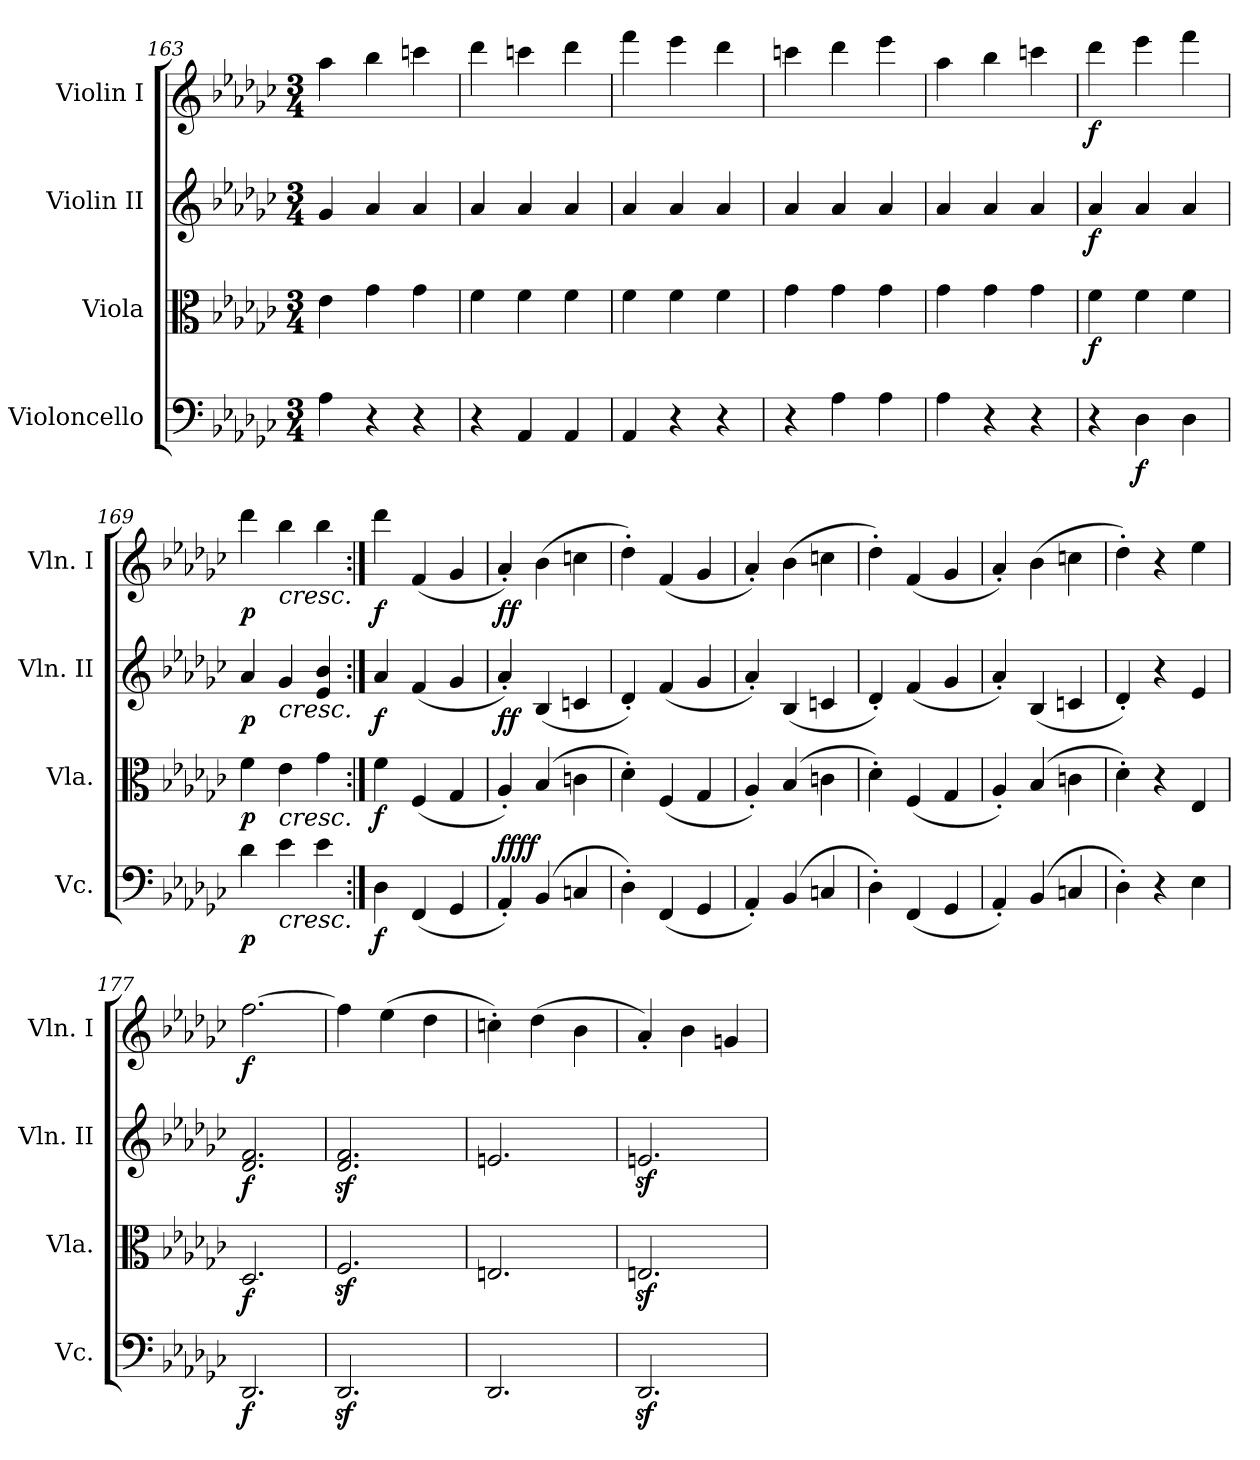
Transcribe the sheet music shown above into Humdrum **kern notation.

**kern	**dynam	**kern	**dynam	**kern	**dynam	**kern	**dynam
*part4	*part4	*part3	*part3	*part2	*part2	*part1	*part1
*staff4	*staff4	*staff3	*staff3	*staff2	*staff2	*staff1	*staff1
*I"Violoncello	*	*I"Viola	*	*I"Violin II	*	*I"Violin I	*
*I'Vc.	*	*I'Vla.	*	*I'Vln. II	*	*I'Vln. I	*
*clefF4	*	*clefC3	*	*clefG2	*	*clefG2	*
*k[b-e-a-d-g-c-]	*	*k[b-e-a-d-g-c-]	*	*k[b-e-a-d-g-c-]	*	*k[b-e-a-d-g-c-]	*
*e-:	*	*e-:	*	*e-:	*	*e-:	*
*M3/4	*	*M3/4	*	*M3/4	*	*M3/4	*
=163	=163	=163	=163	=163	=163	=163	=163
4A-	.	4e-	.	4g-	.	4aa-	.
4r	.	4g-	.	4a-	.	4bb-	.
4r	.	4g-	.	4a-	.	4cccn	.
=164	=164	=164	=164	=164	=164	=164	=164
4r	.	4f	.	4a-	.	4ddd-	.
4AA-	.	4f	.	4a-	.	4cccn	.
4AA-	.	4f	.	4a-	.	4ddd-	.
=165	=165	=165	=165	=165	=165	=165	=165
4AA-	.	4f	.	4a-	.	4fff	.
4r	.	4f	.	4a-	.	4eee-	.
4r	.	4f	.	4a-	.	4ddd-	.
=166	=166	=166	=166	=166	=166	=166	=166
4r	.	4g-	.	4a-	.	4cccn	.
4A-	.	4g-	.	4a-	.	4ddd-	.
4A-	.	4g-	.	4a-	.	4eee-	.
=167	=167	=167	=167	=167	=167	=167	=167
4A-	.	4g-	.	4a-	.	4aa-	.
4r	.	4g-	.	4a-	.	4bb-	.
4r	.	4g-	.	4a-	.	4cccn	.
=168	=168	=168	=168	=168	=168	=168	=168
4r	.	4f	f	4a-	f	4ddd-	f
4D-	f	4f	.	4a-	.	4eee-	.
4D-	.	4f	.	4a-	.	4fff	.
=169	=169	=169	=169	=169	=169	=169	=169
4d-	p	4f	p	4a-	p	4ddd-	p
!	!	!	!	!	!	!LO:TX:b:i:t=cresc.	!
!	!	!	!	!LO:TX:b:i:t=cresc.	!	!	!
!	!	!LO:TX:b:i:t=cresc.	!	!	!	!	!
!LO:TX:b:i:t=cresc.	!	!	!	!	!	!	!
4e-	.	4e-	.	4g-	.	4bb-	.
4e-	.	4g-	.	4e- 4b-	.	4bb-	.
=170:|!	=170:|!	=170:|!	=170:|!	=170:|!	=170:|!	=170:|!	=170:|!
4D-	f	4f	f	4a-	f	4ddd-	f
(4FF	.	(4F	.	(4f	.	(4f	.
4GG-	.	4G-	.	4g-	.	4g-	.
=171	=171	=171	=171	=171	=171	=171	=171
!	!LO:DY:a	!	!	!	!	!	!
4AA-')	ffff	4A-')	.	4a-')	ff	4a-')	ff
(4BB-	.	(4B-	.	(4B-	.	(4b-	.
4Cn	.	4cn	.	4cn	.	4ccn	.
=172	=172	=172	=172	=172	=172	=172	=172
4D-')	.	4d-')	.	4d-')	.	4dd-')	.
(4FF	.	(4F	.	(4f	.	(4f	.
4GG-	.	4G-	.	4g-	.	4g-	.
=173	=173	=173	=173	=173	=173	=173	=173
4AA-')	.	4A-')	.	4a-')	.	4a-')	.
(4BB-	.	(4B-	.	(4B-	.	(4b-	.
4Cn	.	4cn	.	4cn	.	4ccn	.
=174	=174	=174	=174	=174	=174	=174	=174
4D-')	.	4d-')	.	4d-')	.	4dd-')	.
(4FF	.	(4F	.	(4f	.	(4f	.
4GG-	.	4G-	.	4g-	.	4g-	.
=175	=175	=175	=175	=175	=175	=175	=175
4AA-')	.	4A-')	.	4a-')	.	4a-')	.
(4BB-	.	(4B-	.	(4B-	.	(4b-	.
4Cn	.	4cn	.	4cn	.	4ccn	.
=176	=176	=176	=176	=176	=176	=176	=176
4D-')	.	4d-')	.	4d-')	.	4dd-')	.
4r	.	4r	.	4r	.	4r	.
4E-	.	4E-	.	4e-	.	4ee-	.
=177	=177	=177	=177	=177	=177	=177	=177
2.DD-	f	2.D-	f	2.d- 2.f	f	[2.ff	f
=178	=178	=178	=178	=178	=178	=178	=178
2.DD-z	.	2.Fz	.	2.d-z 2.fz	.	4ff]	.
.	.	.	.	.	.	(4ee-	.
.	.	.	.	.	.	4dd-	.
=179	=179	=179	=179	=179	=179	=179	=179
2.DD-	.	2.En	.	2.en	.	4ccn')	.
.	.	.	.	.	.	(4dd-	.
.	.	.	.	.	.	4b-	.
=180	=180	=180	=180	=180	=180	=180	=180
2.DD-z	.	2.Enz	.	2.enz	.	4a-')	.
.	.	.	.	.	.	4b-	.
.	.	.	.	.	.	4gn	.
=	=	=	=	=	=	=	=
*-	*-	*-	*-	*-	*-	*-	*-
